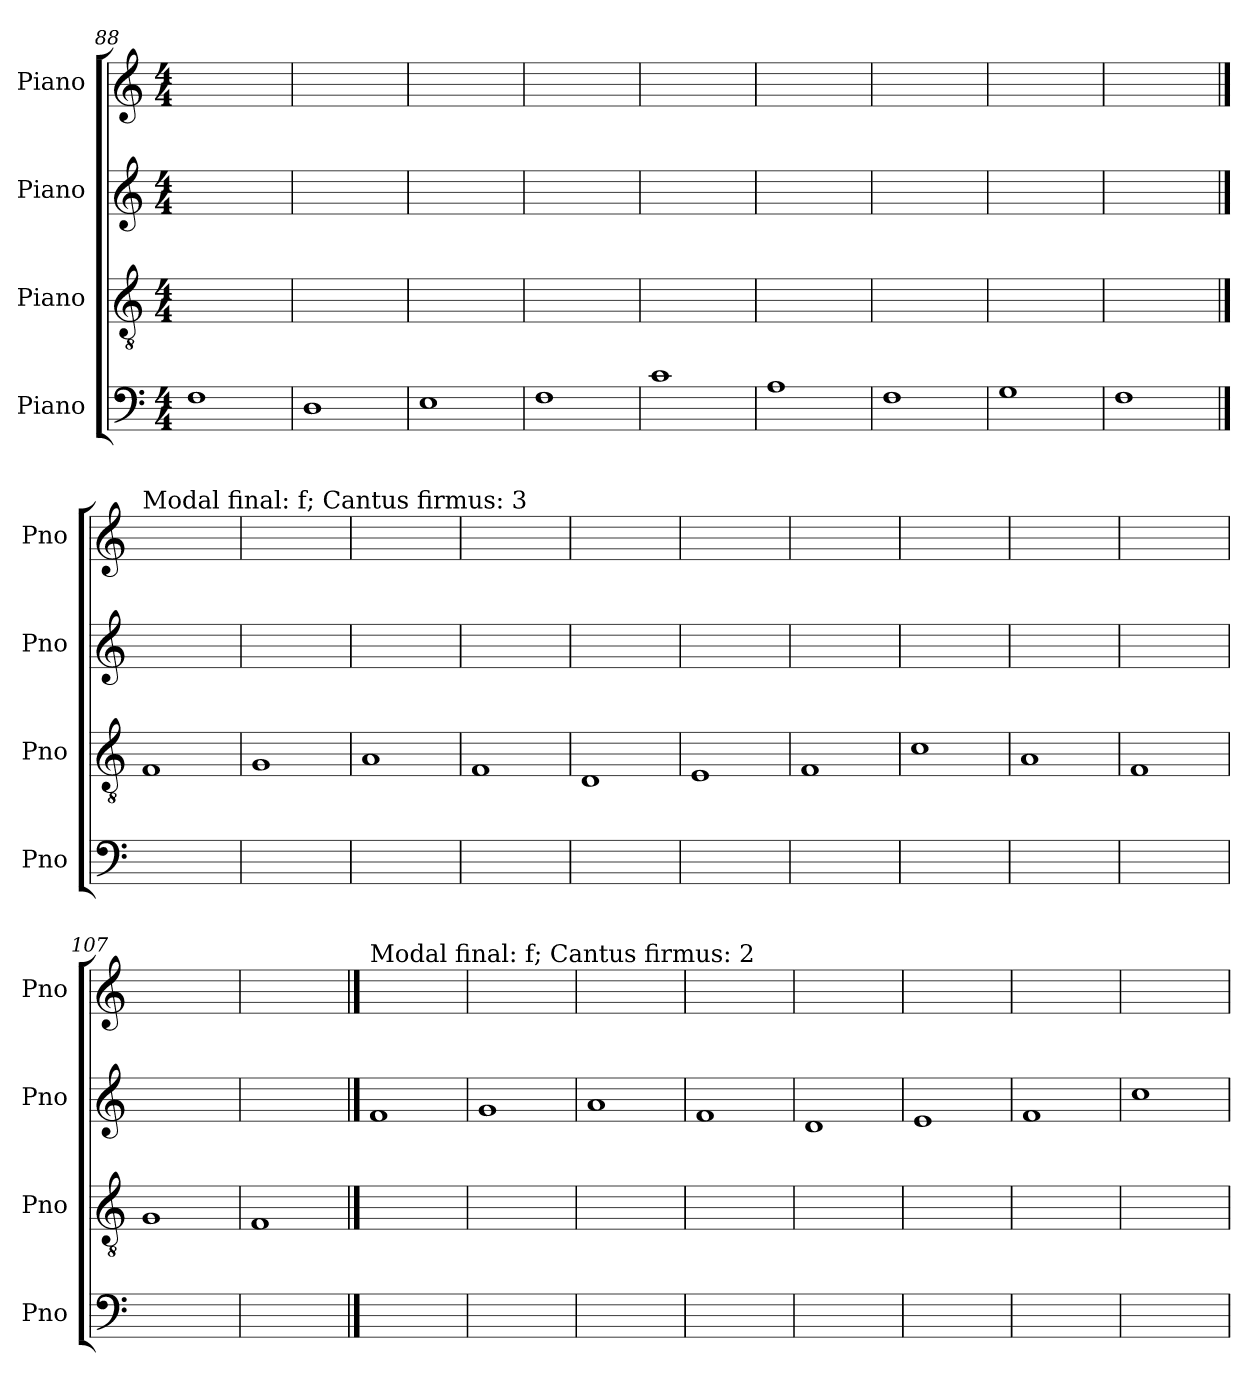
**kern	**kern	**kern	**kern
*part4	*part3	*part2	*part1
*staff4	*staff3	*staff2	*staff1
*I"Piano	*I"Piano	*I"Piano	*I"Piano
*I'Pno	*I'Pno	*I'Pno	*I'Pno
*clefF4	*clefGv2	*clefG2	*clefG2
*k[]	*k[]	*k[]	*k[]
*M4/4	*M4/4	*M4/4	*M4/4
=88	=88	=88	=88
1F	1ryy	1ryy	1ryy
=89	=89	=89	=89
1D	1ryy	1ryy	1ryy
=90	=90	=90	=90
1E	1ryy	1ryy	1ryy
=91	=91	=91	=91
1F	1ryy	1ryy	1ryy
=92	=92	=92	=92
1c	1ryy	1ryy	1ryy
=93	=93	=93	=93
1A	1ryy	1ryy	1ryy
=94	=94	=94	=94
1F	1ryy	1ryy	1ryy
=95	=95	=95	=95
1G	1ryy	1ryy	1ryy
=96	=96	=96	=96
1F	1ryy	1ryy	1ryy
!!LO:PB:g=z
==97	==97	==97	==97
!	!	!	!LO:TX:a:t=Modal final&colon; f; Cantus firmus&colon; 3
1ryy	1F	1ryy	1ryy
=98	=98	=98	=98
1ryy	1G	1ryy	1ryy
=99	=99	=99	=99
1ryy	1A	1ryy	1ryy
=100	=100	=100	=100
1ryy	1F	1ryy	1ryy
=101	=101	=101	=101
1ryy	1D	1ryy	1ryy
=102	=102	=102	=102
1ryy	1E	1ryy	1ryy
=103	=103	=103	=103
1ryy	1F	1ryy	1ryy
=104	=104	=104	=104
1ryy	1c	1ryy	1ryy
=105	=105	=105	=105
1ryy	1A	1ryy	1ryy
=106	=106	=106	=106
1ryy	1F	1ryy	1ryy
=107	=107	=107	=107
1ryy	1G	1ryy	1ryy
=108	=108	=108	=108
1ryy	1F	1ryy	1ryy
!!LO:LB:g=z
==109	==109	==109	==109
!	!	!	!LO:TX:a:t=Modal final&colon; f; Cantus firmus&colon; 2
1ryy	1ryy	1f	1ryy
=110	=110	=110	=110
1ryy	1ryy	1g	1ryy
=111	=111	=111	=111
1ryy	1ryy	1a	1ryy
=112	=112	=112	=112
1ryy	1ryy	1f	1ryy
=113	=113	=113	=113
1ryy	1ryy	1d	1ryy
=114	=114	=114	=114
1ryy	1ryy	1e	1ryy
=115	=115	=115	=115
1ryy	1ryy	1f	1ryy
=116	=116	=116	=116
1ryy	1ryy	1cc	1ryy
=	=	=	=
*-	*-	*-	*-
